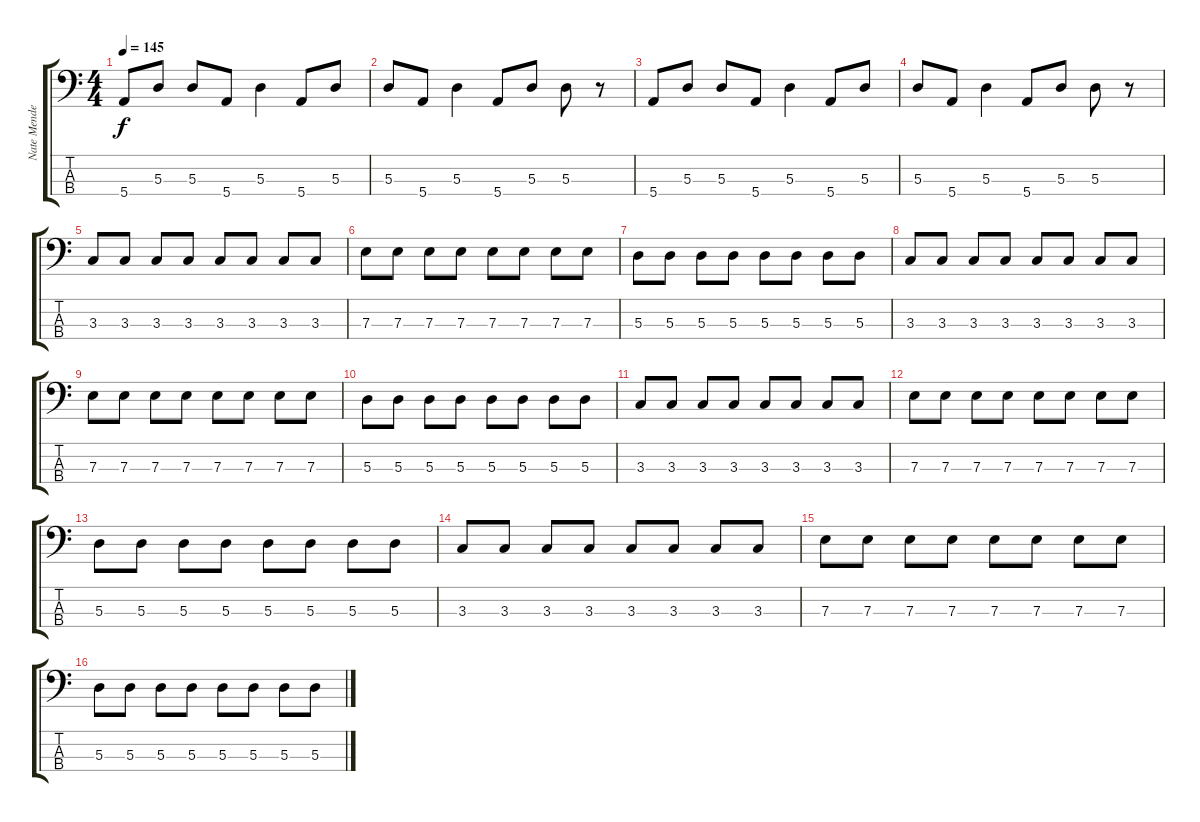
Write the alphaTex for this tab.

\track ("Nate Mendel" "Nate Mende") {instrument electricbassfinger}
\staff {score tabs}
\tuning (G2 D2 A1 E1) {hide}
\ts (4 4)
\tempo 145
\clef f4
\ks c
5.4.8{dy f} 5.3.8 5.3.8 5.4.8 5.3.4 5.4.8 5.3.8 |
5.3.8 5.4.8 5.3.4 5.4.8 5.3.8 5.3.8 r.8 |
5.4.8 5.3.8 5.3.8 5.4.8 5.3.4 5.4.8 5.3.8 |
5.3.8 5.4.8 5.3.4 5.4.8 5.3.8 5.3.8 r.8 |
3.3.8 3.3.8 3.3.8 3.3.8 3.3.8 3.3.8 3.3.8 3.3.8 |
7.3.8 7.3.8 7.3.8 7.3.8 7.3.8 7.3.8 7.3.8 7.3.8 |
5.3.8 5.3.8 5.3.8 5.3.8 5.3.8 5.3.8 5.3.8 5.3.8 |
3.3.8 3.3.8 3.3.8 3.3.8 3.3.8 3.3.8 3.3.8 3.3.8 |
7.3.8 7.3.8 7.3.8 7.3.8 7.3.8 7.3.8 7.3.8 7.3.8 |
5.3.8 5.3.8 5.3.8 5.3.8 5.3.8 5.3.8 5.3.8 5.3.8 |
3.3.8 3.3.8 3.3.8 3.3.8 3.3.8 3.3.8 3.3.8 3.3.8 |
7.3.8 7.3.8 7.3.8 7.3.8 7.3.8 7.3.8 7.3.8 7.3.8 |
5.3.8 5.3.8 5.3.8 5.3.8 5.3.8 5.3.8 5.3.8 5.3.8 |
3.3.8 3.3.8 3.3.8 3.3.8 3.3.8 3.3.8 3.3.8 3.3.8 |
7.3.8 7.3.8 7.3.8 7.3.8 7.3.8 7.3.8 7.3.8 7.3.8 |
5.3.8 5.3.8 5.3.8 5.3.8 5.3.8 5.3.8 5.3.8 5.3.8
